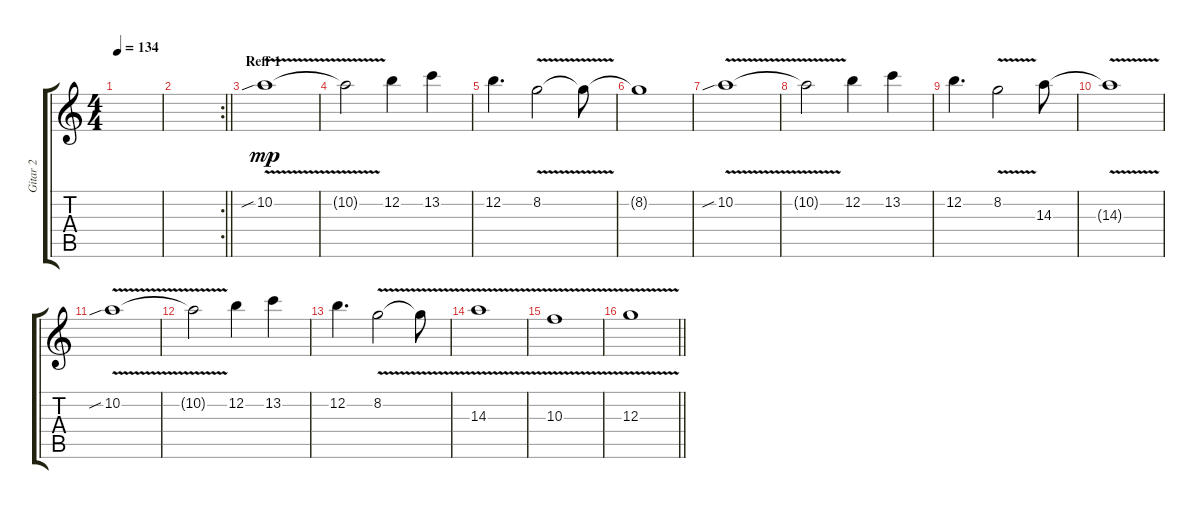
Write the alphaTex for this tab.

\track ("Gitar 2" "Gitar 2") {instrument overdrivenguitar}
\staff {score tabs}
\tuning (E4 B3 G3 D3 A2 E2) {hide}
\ts (4 4)
\tempo 134
\clef g2
\ks c
|
\rc 2
\barLineRight lightlight
|
\section ("" "Reff 1")
10.2{v sib}.1{dy mp} |
10.2{t}.2 12.2.4 13.2.4 |
12.2.4{d} 8.2{v}.2 8.2{t}.8 |
8.2{t}.1 |
10.2{v sib}.1 |
10.2{t}.2 12.2.4 13.2.4 |
12.2.4{d} 8.2{v}.2 14.3.8 |
14.3{v t}.1 |
10.2{v sib}.1 |
10.2{t}.2 12.2.4 13.2.4 |
12.2.4{d} 8.2{v}.2 8.2{t}.8 |
14.3{v}.1 |
10.3{v}.1 |
\barLineRight lightlight
12.3{v}.1
